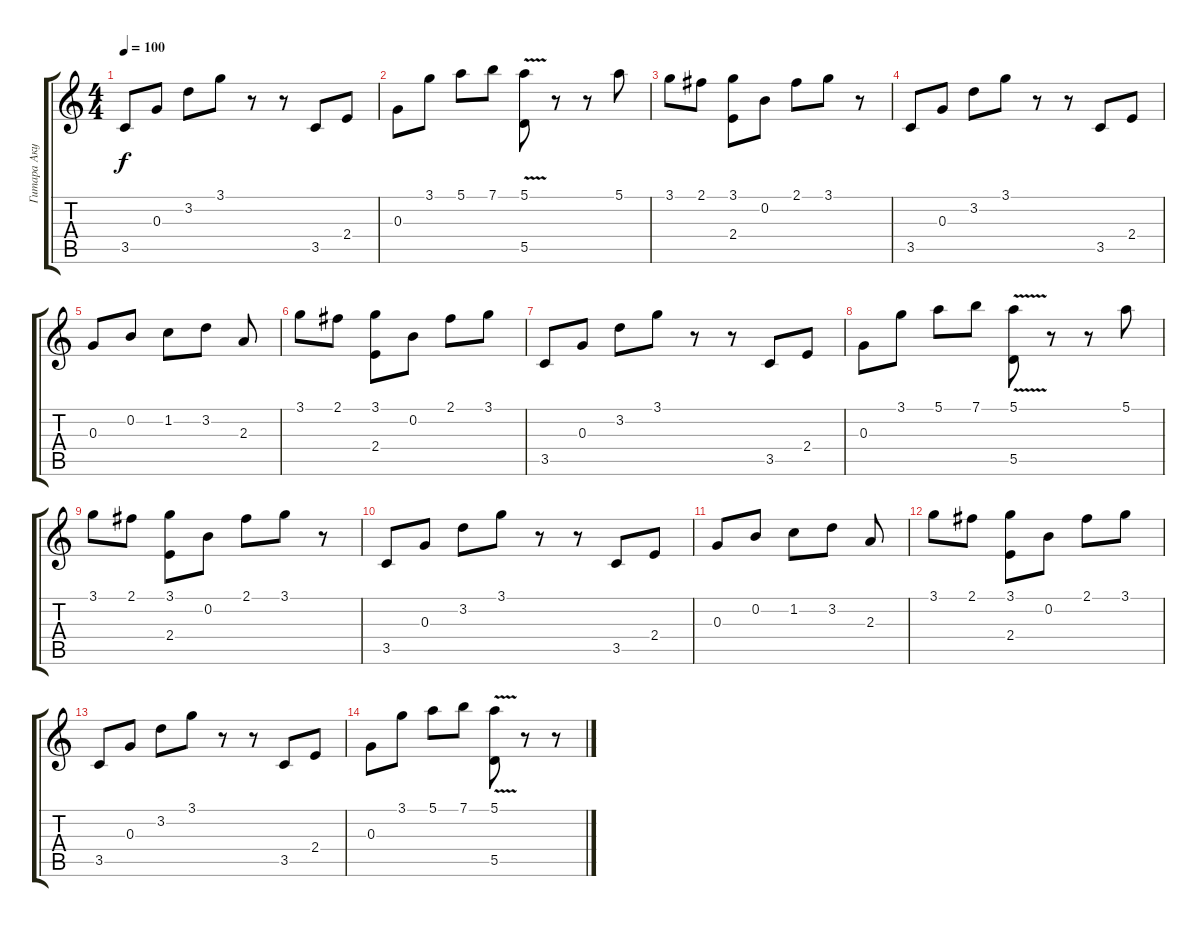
\track ("Гитара Акустика" "Гитара Аку") {instrument acousticguitarnylon}
\staff {score tabs}
\tuning (E4 B3 G3 D3 A2 E2) {hide}
\ts (4 4)
\tempo 100
\clef g2
\ks c
3.5.8{dy f} 0.3.8 3.2.8 3.1.8 r.8 r.8 3.5.8 2.4.8 |
0.3.8 3.1.8 5.1.8 7.1.8 (5.1{v} 5.5{v}).8 r.8 r.8 5.1.8 |
3.1.8 2.1.8 (3.1 2.4).8 0.2.8 2.1.8 3.1.8 r.8 |
3.5.8 0.3.8 3.2.8 3.1.8 r.8 r.8 3.5.8 2.4.8 |
0.3.8 0.2.8 1.2.8 3.2.8 2.3.8 |
3.1.8 2.1.8 (3.1 2.4).8 0.2.8 2.1.8 3.1.8 |
3.5.8 0.3.8 3.2.8 3.1.8 r.8 r.8 3.5.8 2.4.8 |
0.3.8 3.1.8 5.1.8 7.1.8 (5.1{v} 5.5{v}).8 r.8 r.8 5.1.8 |
3.1.8 2.1.8 (3.1 2.4).8 0.2.8 2.1.8 3.1.8 r.8 |
3.5.8 0.3.8 3.2.8 3.1.8 r.8 r.8 3.5.8 2.4.8 |
0.3.8 0.2.8 1.2.8 3.2.8 2.3.8 |
3.1.8 2.1.8 (3.1 2.4).8 0.2.8 2.1.8 3.1.8 |
3.5.8 0.3.8 3.2.8 3.1.8 r.8 r.8 3.5.8 2.4.8 |
0.3.8 3.1.8 5.1.8 7.1.8 (5.1{v} 5.5{v}).8 r.8 r.8
